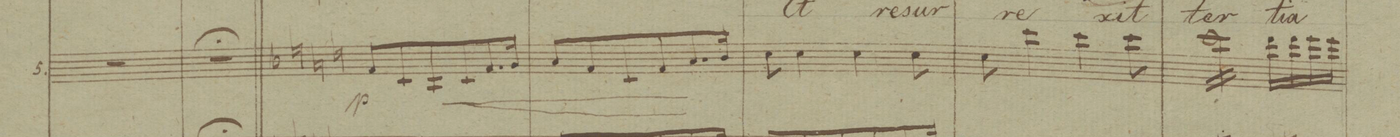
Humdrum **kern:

**kern	**dynam
*I"5.	*
*clefG2	*
*k[b-e-a-d-]	*
*M3/4	*
2.r	.
=77	=77
2.r;	.
=78||	=78||
*k[b-]	*
8f/L	p
8c/	.
8A/	<
8c/	.
8.f/	.
16g/Jk	.
=79	=79
8a/L	.
8f/	.
8c/	.
8f/	.
8.a/	.
16b-/Jk	[
=80	=80
8cc\	.
4cc\	.
4cc\	.
8cc\	.
=81	=81
8cc\	.
4ccc\	.
4ccc\	.
8ccc\	.
=82	=82
*2\right	*
*tremolo	*
16ccc\LL	.
16ccc\	.
16ccc\	.
16ccc\	.
16ccc\	.
16ccc\	.
16ccc\	.
16ccc\JJ	.
*Xtremolo	*
16ddd\LL	.
16ddd\	.
16eee\	.
16eee\JJ	.
=83	=83
*-	*-
